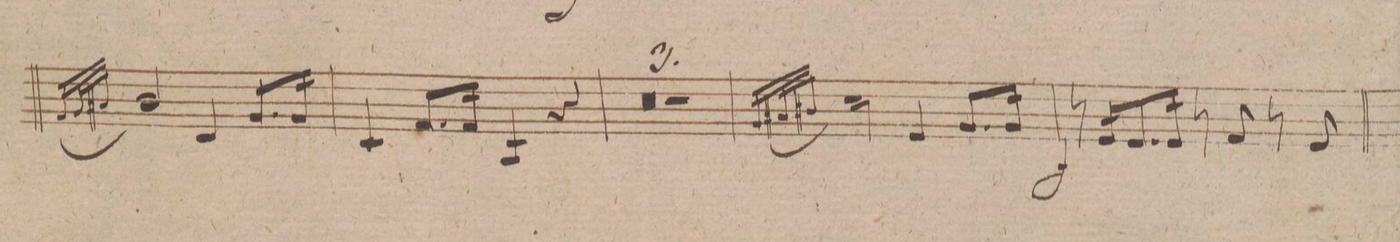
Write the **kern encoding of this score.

**kern	**dynam
*I"Violino 2do	*
*clefG2	*
*k[f#c#g#d#]	*
*met(c)	*
*M4/4	*
(<16qqf#/LL	.
32qqg#/L	.
32qqa#X/JJJ)	.
2b\	.
4d#/	.
8.g#/L	.
16g#/Jk	.
=7	=7
4c#/	.
8.f#/L	.
16f#/Jk	.
4B/	.
4r	.
=8	=8
0r	.
=9	=9
=10	=10
1r	.
=11	=11
(<16qqg#/LL	.
32qqa#X/L	.
32qqb#X/JJJ)	.
2cc#\	.
4e/	.
8.g#/L	.
16g#/Jk	.
=12	=12
8r	f
16ryy	.
16e/KL	.
8.e/	.
16e/Jk	.
8r	.
8f#/	.
8r	.
8e/	.
=13	=13
*-	*-
